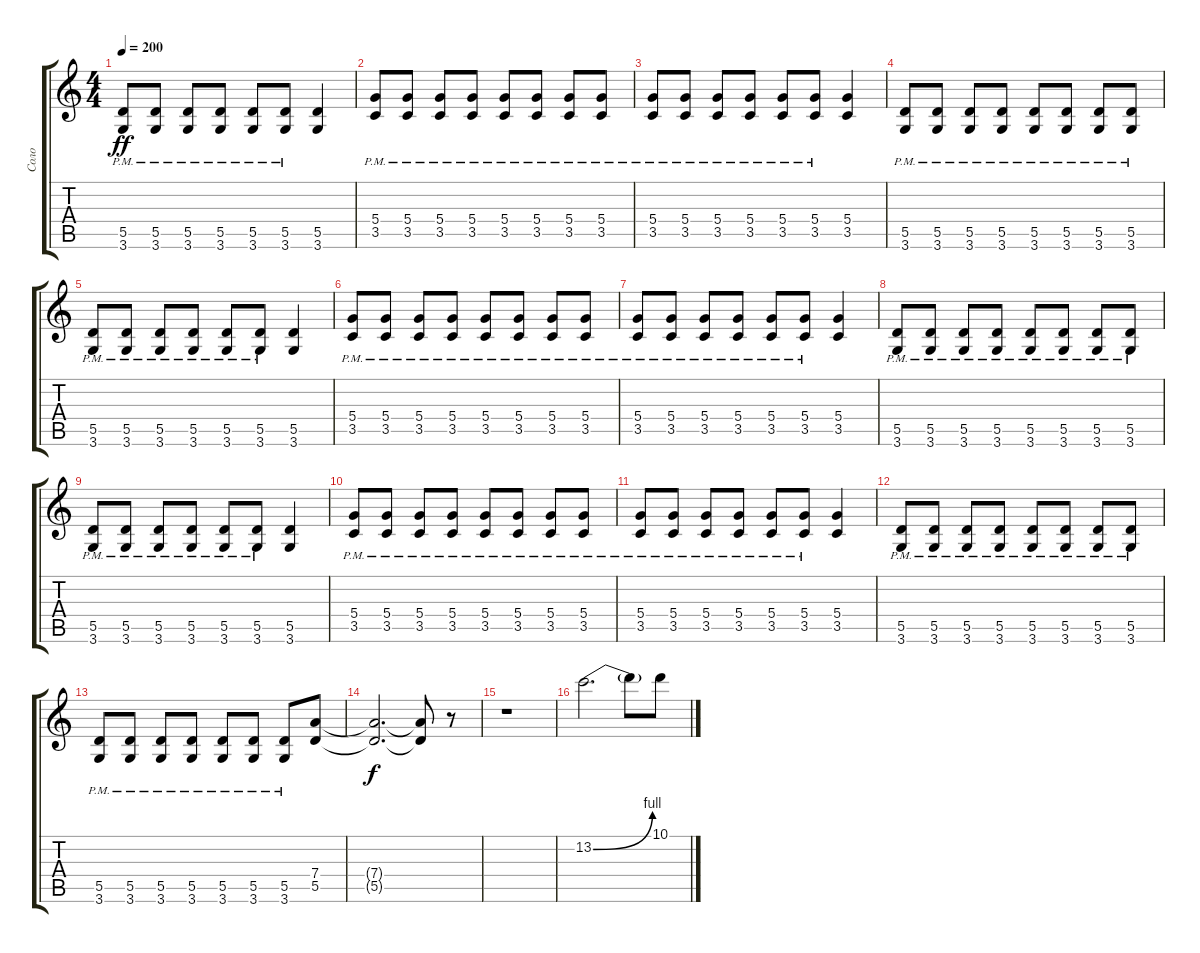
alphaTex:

\track ("Соло" "Соло") {instrument distortionguitar}
\staff {score tabs}
\tuning (E4 B3 G3 D3 A2 E2) {hide}
\ts (4 4)
\tempo 200
\clef g2
\ks c
(5.5{pm} 3.6{pm}).8{dy ff} (5.5{pm} 3.6{pm}).8 (5.5{pm} 3.6{pm}).8 (5.5{pm} 3.6{pm}).8 (5.5{pm} 3.6{pm}).8 (5.5{pm} 3.6{pm}).8 (5.5 3.6).4 |
(5.4{pm} 3.5{pm}).8 (5.4{pm} 3.5{pm}).8 (5.4{pm} 3.5{pm}).8 (5.4{pm} 3.5{pm}).8 (5.4{pm} 3.5{pm}).8 (5.4{pm} 3.5{pm}).8 (5.4{pm} 3.5{pm}).8 (5.4{pm} 3.5{pm}).8 |
(5.4{pm} 3.5{pm}).8 (5.4{pm} 3.5{pm}).8 (5.4{pm} 3.5{pm}).8 (5.4{pm} 3.5{pm}).8 (5.4{pm} 3.5{pm}).8 (5.4{pm} 3.5{pm}).8 (5.4 3.5).4 |
(5.5{pm} 3.6{pm}).8 (5.5{pm} 3.6{pm}).8 (5.5{pm} 3.6{pm}).8 (5.5{pm} 3.6{pm}).8 (5.5{pm} 3.6{pm}).8 (5.5{pm} 3.6{pm}).8 (5.5{pm} 3.6{pm}).8 (5.5{pm} 3.6{pm}).8 |
(5.5{pm} 3.6{pm}).8 (5.5{pm} 3.6{pm}).8 (5.5{pm} 3.6{pm}).8 (5.5{pm} 3.6{pm}).8 (5.5{pm} 3.6{pm}).8 (5.5{pm} 3.6{pm}).8 (5.5 3.6).4 |
(5.4{pm} 3.5{pm}).8 (5.4{pm} 3.5{pm}).8 (5.4{pm} 3.5{pm}).8 (5.4{pm} 3.5{pm}).8 (5.4{pm} 3.5{pm}).8 (5.4{pm} 3.5{pm}).8 (5.4{pm} 3.5{pm}).8 (5.4{pm} 3.5{pm}).8 |
(5.4{pm} 3.5{pm}).8 (5.4{pm} 3.5{pm}).8 (5.4{pm} 3.5{pm}).8 (5.4{pm} 3.5{pm}).8 (5.4{pm} 3.5{pm}).8 (5.4{pm} 3.5{pm}).8 (5.4 3.5).4 |
(5.5{pm} 3.6{pm}).8 (5.5{pm} 3.6{pm}).8 (5.5{pm} 3.6{pm}).8 (5.5{pm} 3.6{pm}).8 (5.5{pm} 3.6{pm}).8 (5.5{pm} 3.6{pm}).8 (5.5{pm} 3.6{pm}).8 (5.5{pm} 3.6{pm}).8 |
(5.5{pm} 3.6{pm}).8 (5.5{pm} 3.6{pm}).8 (5.5{pm} 3.6{pm}).8 (5.5{pm} 3.6{pm}).8 (5.5{pm} 3.6{pm}).8 (5.5{pm} 3.6{pm}).8 (5.5 3.6).4 |
(5.4{pm} 3.5{pm}).8 (5.4{pm} 3.5{pm}).8 (5.4{pm} 3.5{pm}).8 (5.4{pm} 3.5{pm}).8 (5.4{pm} 3.5{pm}).8 (5.4{pm} 3.5{pm}).8 (5.4{pm} 3.5{pm}).8 (5.4{pm} 3.5{pm}).8 |
(5.4{pm} 3.5{pm}).8 (5.4{pm} 3.5{pm}).8 (5.4{pm} 3.5{pm}).8 (5.4{pm} 3.5{pm}).8 (5.4{pm} 3.5{pm}).8 (5.4{pm} 3.5{pm}).8 (5.4 3.5).4 |
(5.5{pm} 3.6{pm}).8 (5.5{pm} 3.6{pm}).8 (5.5{pm} 3.6{pm}).8 (5.5{pm} 3.6{pm}).8 (5.5{pm} 3.6{pm}).8 (5.5{pm} 3.6{pm}).8 (5.5{pm} 3.6{pm}).8 (5.5{pm} 3.6{pm}).8 |
(5.5{pm} 3.6{pm}).8 (5.5{pm} 3.6{pm}).8 (5.5{pm} 3.6{pm}).8 (5.5{pm} 3.6{pm}).8 (5.5{pm} 3.6{pm}).8 (5.5{pm} 3.6{pm}).8 (5.5{pm} 3.6{pm}).8 (7.4 5.5).8 |
(7.4{t} 5.5{t}).2{d dy f} (7.4{t} 5.5{t}).8 r.8 |
r.1 |
13.2{be (bend 0 0 60 4)}.2{d} 13.2{t}.8 10.1.8
